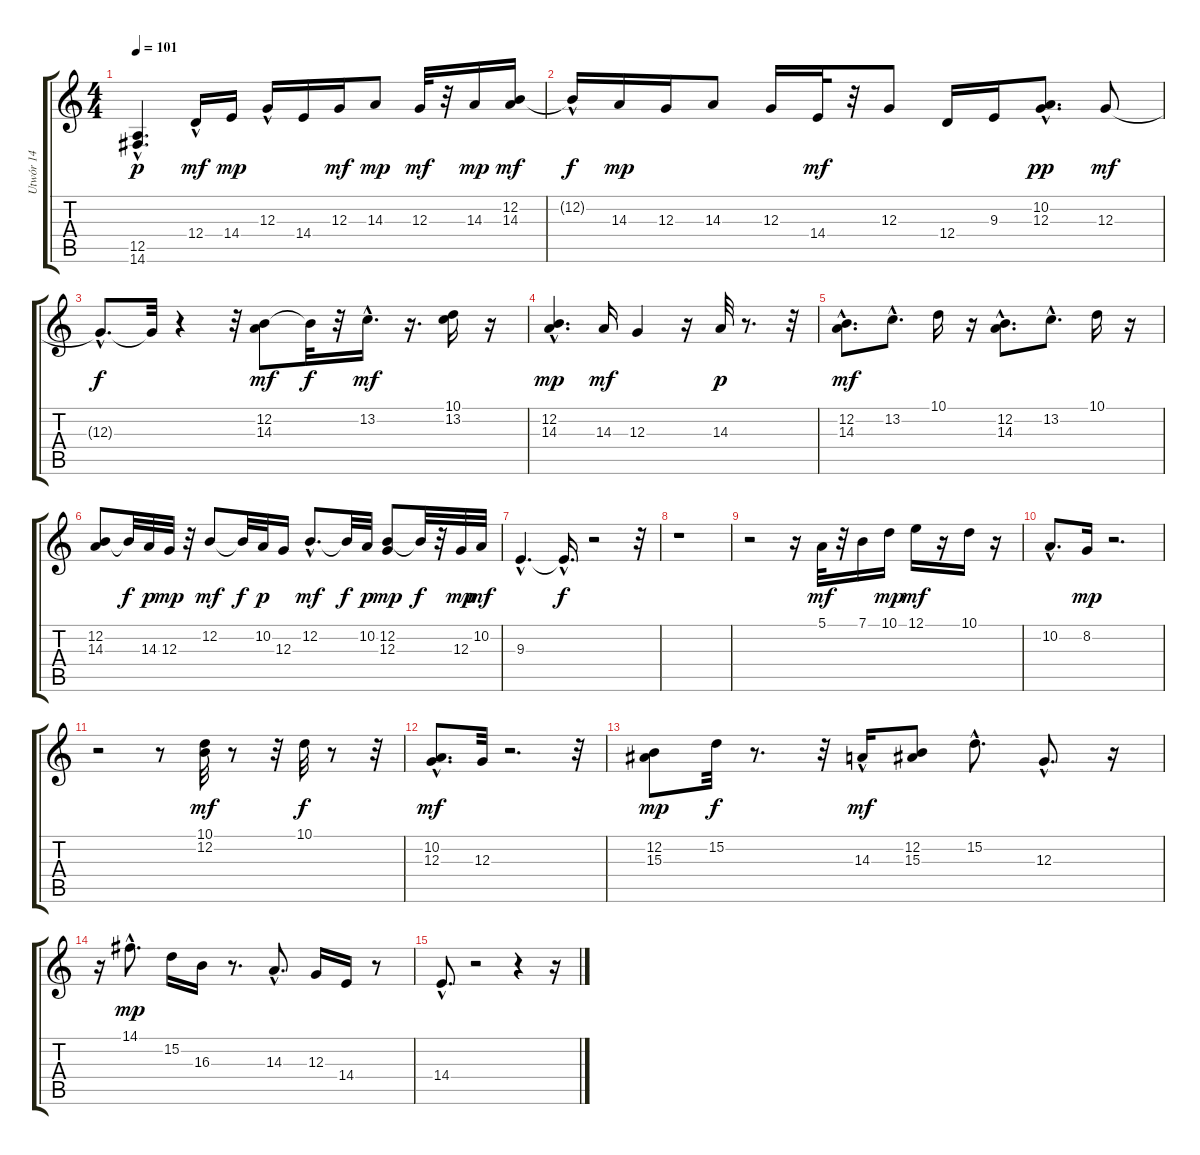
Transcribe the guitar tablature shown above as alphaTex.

\track ("Utwór 14" "Utwór 14") {instrument pad6metallic}
\staff {score tabs}
\tuning (E4 B3 G3 D3 A2 E2) {hide}
\ts (4 4)
\tempo 101
\clef g2
\ks c
(12.5 14.6{hac}).4{d dy p} 12.4{hac}.16{dy mf} 14.4.16{dy mp} 12.3{hac}.16 14.4.16 12.3.16{dy mf} 14.3.8{dy mp} 12.3.32{dy mf} r.32 14.3.16{dy mp} (12.2 14.3).16{dy mf} |
12.2{hac t}.16{dy f} 14.3.16{dy mp} 12.3.16 14.3.8 12.3.16 14.4.32{dy mf} r.32 12.3.8 12.4.16 9.3.16 (10.2{hac} 12.3).8{d dy pp} 12.3.8{dy mf} |
12.3{hac t}.8{d dy f} 12.3{t}.32 r.4 r.32 (12.2 14.3).8{dy mf} 12.2{t}.32{dy f} r.32 13.2{hac}.16{d dy mf} r.16{d} (10.1 13.2).16 r.16 |
(12.2{hac} 14.3).4{d dy mp} 14.3.16{dy mf} 12.3.4 r.16 14.3.32{dy p} r.8{d} r.32 |
(12.2{hac} 14.3).8{d dy mf} 13.2{hac}.8{d} 10.1.16 r.16 (12.2{hac} 14.3).8{d} 13.2{hac}.8{d} 10.1.16 r.16 |
(12.2 14.3).8 12.2{t}.32{dy f} 14.3.32{dy p} 12.3.32{dy mp} r.32 12.2.8{dy mf} 12.2{t}.32{dy f} 10.2.32{dy p} 12.3.16 12.2{hac}.8{d dy mf} 12.2{t}.32{dy f} 10.2.32{dy p} (12.2 12.3).8{dy mp} 12.2{t}.32{dy f} r.32 12.3.32{dy mp} 10.2.32{dy mf} |
9.3{hac}.4{d} 9.3{hac t}.16{d dy f} r.2 r.32 |
r.1 |
r.2 r.16 5.1.32{dy mf} r.32 7.1.16 10.1.16{dy mp} 12.1.16{dy mf} r.16 10.1.16 r.16 |
10.2{hac}.8{d} 8.2.16{dy mp} r.2{d} |
r.2 r.8 (10.1 12.2).32{dy mf} r.8 r.32 10.1.32{dy f} r.8 r.32 |
(10.2{hac} 12.3).8{d dy mf} 12.3.32 r.2{d} r.32 |
(12.2 15.3).8{dy mp} 15.2.32{dy f} r.8{d} r.32 14.3{hac}.16{dy mf} (12.2 15.3).8 15.2{hac}.8{d} 12.3{hac}.8{d} r.16 |
r.16 14.1{hac}.8{d dy mp} 15.2.16 16.3.16 r.8{d} 14.3{hac}.8{d} 12.3.16 14.4.16 r.8 |
14.4{hac}.8{d} r.2 r.4 r.16
